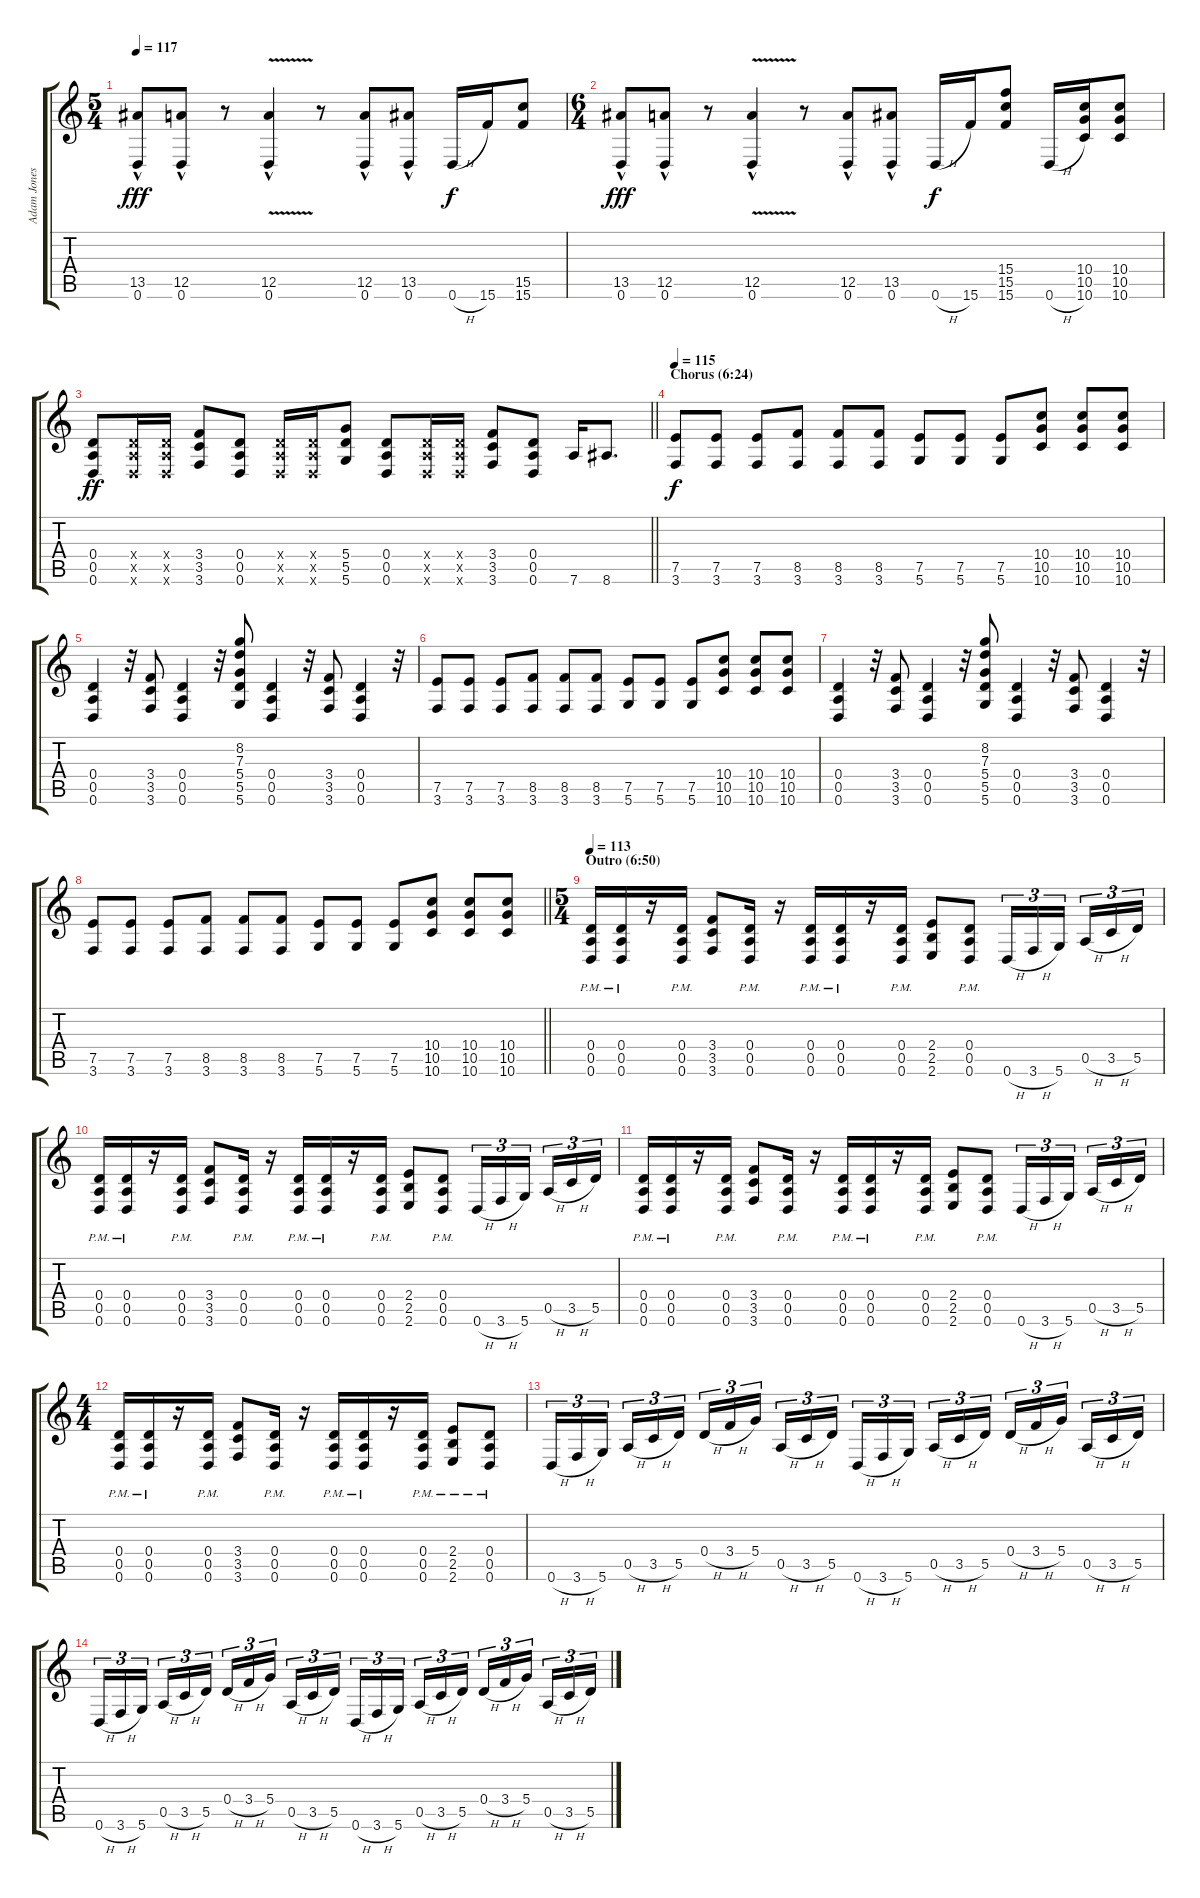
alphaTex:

\track ("Adam Jones" "Adam Jones") {instrument distortionguitar}
\staff {score tabs}
\tuning (E4 B3 G3 D3 A2 D2) {hide}
\ts (5 4)
\tempo 117
\clef g2
\ks c
(13.5{hac} 0.6).8{dy fff} (12.5{hac} 0.6).8 r.8 (12.5{v hac} 0.6).4 r.8 (12.5{hac} 0.6).8 (13.5{hac} 0.6).8 0.6{h}.16{dy f} 15.6.16 (15.5 15.6).8 |
\ts (6 4)
(13.5{hac} 0.6).8{dy fff} (12.5{hac} 0.6).8 r.8 (12.5{v hac} 0.6).4 r.8 (12.5{hac} 0.6).8 (13.5{hac} 0.6).8 0.6{h}.16{dy f} 15.6.16 (15.4 15.5 15.6).8 0.6{h}.16 (10.4 10.5 10.6).16 (10.4 10.5 10.6).8 |
\barLineRight lightlight
(0.4 0.5 0.6).8{dy ff} (0.4{x} 0.5{x} 0.6{x}).16 (0.4{x} 0.5{x} 0.6{x}).16 (3.4 3.5 3.6).8 (0.4 0.5 0.6).8 (0.4{x} 0.5{x} 0.6{x}).16 (0.4{x} 0.5{x} 0.6{x}).16 (5.4 5.5 5.6).8 (0.4 0.5 0.6).8 (0.4{x} 0.5{x} 0.6{x}).16 (0.4{x} 0.5{x} 0.6{x}).16 (3.4 3.5 3.6).8 (0.4 0.5 0.6).8 7.6.16 8.6.8{d} |
\section ("" "Chorus (6:24)")
\tempo 115
(7.5 3.6).8{dy f} (7.5 3.6).8 (7.5 3.6).8 (8.5 3.6).8 (8.5 3.6).8 (8.5 3.6).8 (7.5 5.6).8 (7.5 5.6).8 (7.5 5.6).8 (10.4 10.5 10.6).8 (10.4 10.5 10.6).8 (10.4 10.5 10.6).8 |
(0.4 0.5 0.6).4 r.32 (3.4 3.5 3.6).8 (0.4 0.5 0.6).4 r.32 (8.2 7.3 5.4 5.5 5.6).8 (0.4 0.5 0.6).4 r.32 (3.4 3.5 3.6).8 (0.4 0.5 0.6).4 r.32 |
(7.5 3.6).8 (7.5 3.6).8 (7.5 3.6).8 (8.5 3.6).8 (8.5 3.6).8 (8.5 3.6).8 (7.5 5.6).8 (7.5 5.6).8 (7.5 5.6).8 (10.4 10.5 10.6).8 (10.4 10.5 10.6).8 (10.4 10.5 10.6).8 |
(0.4 0.5 0.6).4 r.32 (3.4 3.5 3.6).8 (0.4 0.5 0.6).4 r.32 (8.2 7.3 5.4 5.5 5.6).8 (0.4 0.5 0.6).4 r.32 (3.4 3.5 3.6).8 (0.4 0.5 0.6).4 r.32 |
\barLineRight lightlight
(7.5 3.6).8 (7.5 3.6).8 (7.5 3.6).8 (8.5 3.6).8 (8.5 3.6).8 (8.5 3.6).8 (7.5 5.6).8 (7.5 5.6).8 (7.5 5.6).8 (10.4 10.5 10.6).8 (10.4 10.5 10.6).8 (10.4 10.5 10.6).8 |
\ts (5 4)
\section ("" "Outro (6:50)")
\tempo 113
(0.4 0.5 0.6{pm}).16{volume 16} (0.4 0.5 0.6{pm}).16 r.16 (0.4 0.5 0.6{pm}).16 (3.4 3.5 3.6).8 (0.4 0.5 0.6{pm}).16 r.16 (0.4 0.5 0.6{pm}).16 (0.4 0.5 0.6{pm}).16 r.16 (0.4 0.5 0.6{pm}).16 (2.4 2.5 2.6).8 (0.4 0.5 0.6{pm}).8 0.6{h}.16{tu (3 2)} 3.6{h}.16{tu (3 2)} 5.6.16{tu (3 2) beam splitsecondary} 0.5{h}.16{tu (3 2)} 3.5{h}.16{tu (3 2)} 5.5.16{tu (3 2)} |
(0.4 0.5 0.6{pm}).16 (0.4 0.5 0.6{pm}).16 r.16 (0.4 0.5 0.6{pm}).16 (3.4 3.5 3.6).8 (0.4 0.5 0.6{pm}).16 r.16 (0.4 0.5 0.6{pm}).16 (0.4 0.5 0.6{pm}).16 r.16 (0.4 0.5 0.6{pm}).16 (2.4 2.5 2.6).8 (0.4 0.5 0.6{pm}).8 0.6{h}.16{tu (3 2)} 3.6{h}.16{tu (3 2)} 5.6.16{tu (3 2) beam splitsecondary} 0.5{h}.16{tu (3 2)} 3.5{h}.16{tu (3 2)} 5.5.16{tu (3 2)} |
(0.4 0.5 0.6{pm}).16 (0.4 0.5 0.6{pm}).16 r.16 (0.4 0.5 0.6{pm}).16 (3.4 3.5 3.6).8 (0.4 0.5 0.6{pm}).16 r.16 (0.4 0.5 0.6{pm}).16 (0.4 0.5 0.6{pm}).16 r.16 (0.4 0.5 0.6{pm}).16 (2.4 2.5 2.6).8 (0.4 0.5 0.6{pm}).8 0.6{h}.16{tu (3 2)} 3.6{h}.16{tu (3 2)} 5.6.16{tu (3 2) beam splitsecondary} 0.5{h}.16{tu (3 2)} 3.5{h}.16{tu (3 2)} 5.5.16{tu (3 2)} |
\ts (4 4)
(0.4 0.5 0.6{pm}).16 (0.4 0.5 0.6{pm}).16 r.16 (0.4 0.5 0.6{pm}).16 (3.4 3.5 3.6).8 (0.4 0.5 0.6{pm}).16 r.16 (0.4 0.5 0.6{pm}).16 (0.4 0.5 0.6{pm}).16 r.16 (0.4 0.5 0.6{pm}).16 (2.4 2.5 2.6{pm}).8 (0.4 0.5 0.6{pm}).8 |
0.6{h}.16{tu (3 2)} 3.6{h}.16{tu (3 2)} 5.6.16{tu (3 2) beam splitsecondary} 0.5{h}.16{tu (3 2)} 3.5{h}.16{tu (3 2)} 5.5.16{tu (3 2)} 0.4{h}.16{tu (3 2)} 3.4{h}.16{tu (3 2)} 5.4.16{tu (3 2) beam splitsecondary} 0.5{h}.16{tu (3 2)} 3.5{h}.16{tu (3 2)} 5.5.16{tu (3 2)} 0.6{h}.16{tu (3 2)} 3.6{h}.16{tu (3 2)} 5.6.16{tu (3 2) beam splitsecondary} 0.5{h}.16{tu (3 2)} 3.5{h}.16{tu (3 2)} 5.5.16{tu (3 2)} 0.4{h}.16{tu (3 2)} 3.4{h}.16{tu (3 2)} 5.4.16{tu (3 2) beam splitsecondary} 0.5{h}.16{tu (3 2)} 3.5{h}.16{tu (3 2)} 5.5.16{tu (3 2)} |
0.6{h}.16{tu (3 2)} 3.6{h}.16{tu (3 2)} 5.6.16{tu (3 2) beam splitsecondary} 0.5{h}.16{tu (3 2)} 3.5{h}.16{tu (3 2)} 5.5.16{tu (3 2)} 0.4{h}.16{tu (3 2)} 3.4{h}.16{tu (3 2)} 5.4.16{tu (3 2) beam splitsecondary} 0.5{h}.16{tu (3 2)} 3.5{h}.16{tu (3 2)} 5.5.16{tu (3 2)} 0.6{h}.16{tu (3 2)} 3.6{h}.16{tu (3 2)} 5.6.16{tu (3 2) beam splitsecondary} 0.5{h}.16{tu (3 2)} 3.5{h}.16{tu (3 2)} 5.5.16{tu (3 2)} 0.4{h}.16{tu (3 2)} 3.4{h}.16{tu (3 2)} 5.4.16{tu (3 2) beam splitsecondary} 0.5{h}.16{tu (3 2)} 3.5{h}.16{tu (3 2)} 5.5.16{tu (3 2)}
